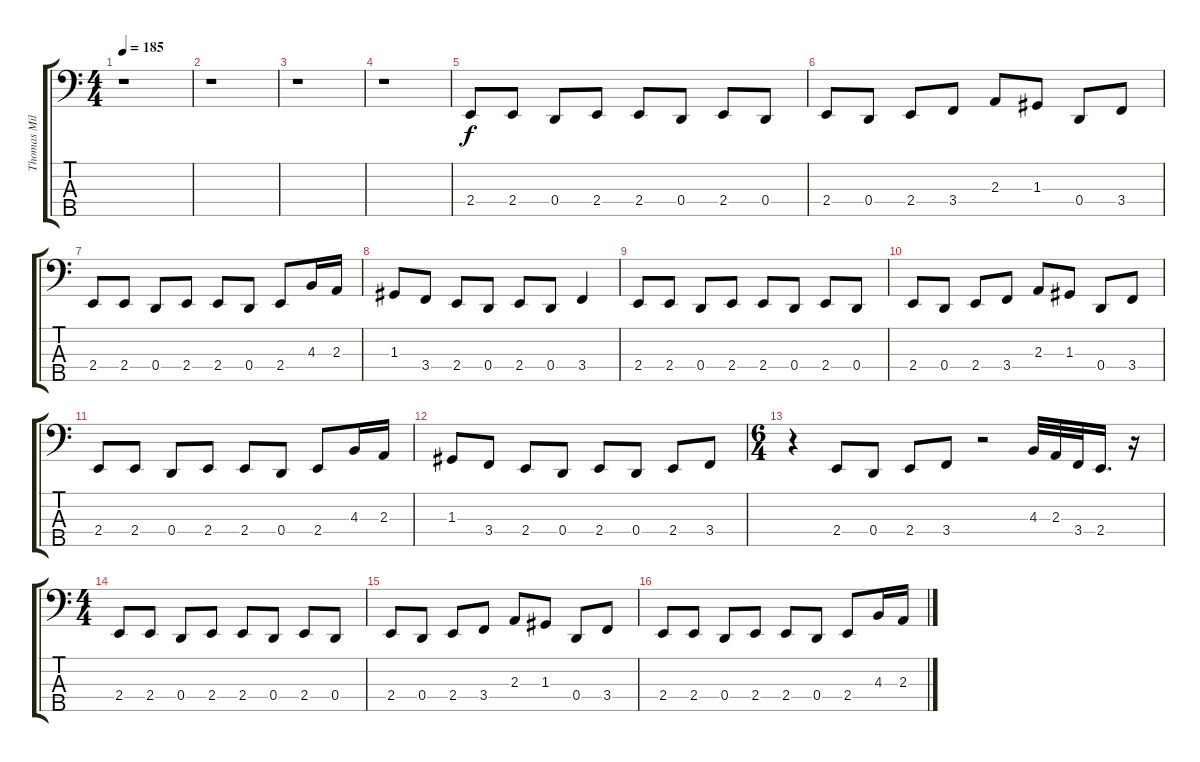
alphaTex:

\track ("Thomas Miller" "Thomas Mil") {instrument electricbassfinger}
\staff {score tabs}
\tuning (F2 C2 G1 D1 A0) {hide}
\ts (4 4)
\tempo 185
\clef f4
\ks c
r.1{dy f instrument electricbassfinger} |
r.1 |
r.1 |
r.1 |
2.4.8 2.4.8 0.4.8 2.4.8 2.4.8 0.4.8 2.4.8 0.4.8 |
2.4.8 0.4.8 2.4.8 3.4.8 2.3.8 1.3.8 0.4.8 3.4.8 |
2.4.8 2.4.8 0.4.8 2.4.8 2.4.8 0.4.8 2.4.8 4.3.16 2.3.16 |
1.3.8 3.4.8 2.4.8 0.4.8 2.4.8 0.4.8 3.4.4 |
2.4.8 2.4.8 0.4.8 2.4.8 2.4.8 0.4.8 2.4.8 0.4.8 |
2.4.8 0.4.8 2.4.8 3.4.8 2.3.8 1.3.8 0.4.8 3.4.8 |
2.4.8 2.4.8 0.4.8 2.4.8 2.4.8 0.4.8 2.4.8 4.3.16 2.3.16 |
1.3.8 3.4.8 2.4.8 0.4.8 2.4.8 0.4.8 2.4.8 3.4.8 |
\ts (6 4)
r.4 2.4.8 0.4.8 2.4.8 3.4.8 r.2 4.3.32 2.3.32 3.4.32 2.4.16{d} r.16 |
\ts (4 4)
2.4.8 2.4.8 0.4.8 2.4.8 2.4.8 0.4.8 2.4.8 0.4.8 |
2.4.8 0.4.8 2.4.8 3.4.8 2.3.8 1.3.8 0.4.8 3.4.8 |
2.4.8 2.4.8 0.4.8 2.4.8 2.4.8 0.4.8 2.4.8 4.3.16 2.3.16
